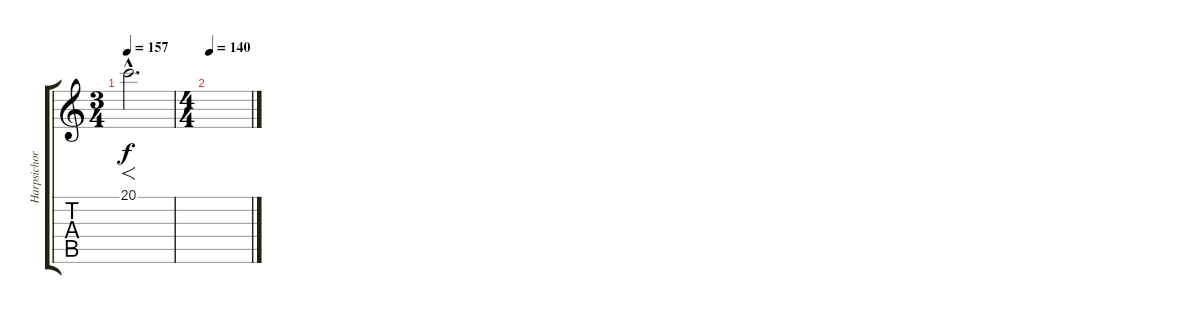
\track ("Harpsichord" "Harpsichor") {instrument harpsichord}
\staff {score tabs}
\tuning (E4 B3 G3 D3 A2 E2) {hide}
\ts (3 4)
\tempo 157
\clef g2
\ks c
20.1{hac}.2{f d dy f} |
\ts (4 4)
\tempo 140
